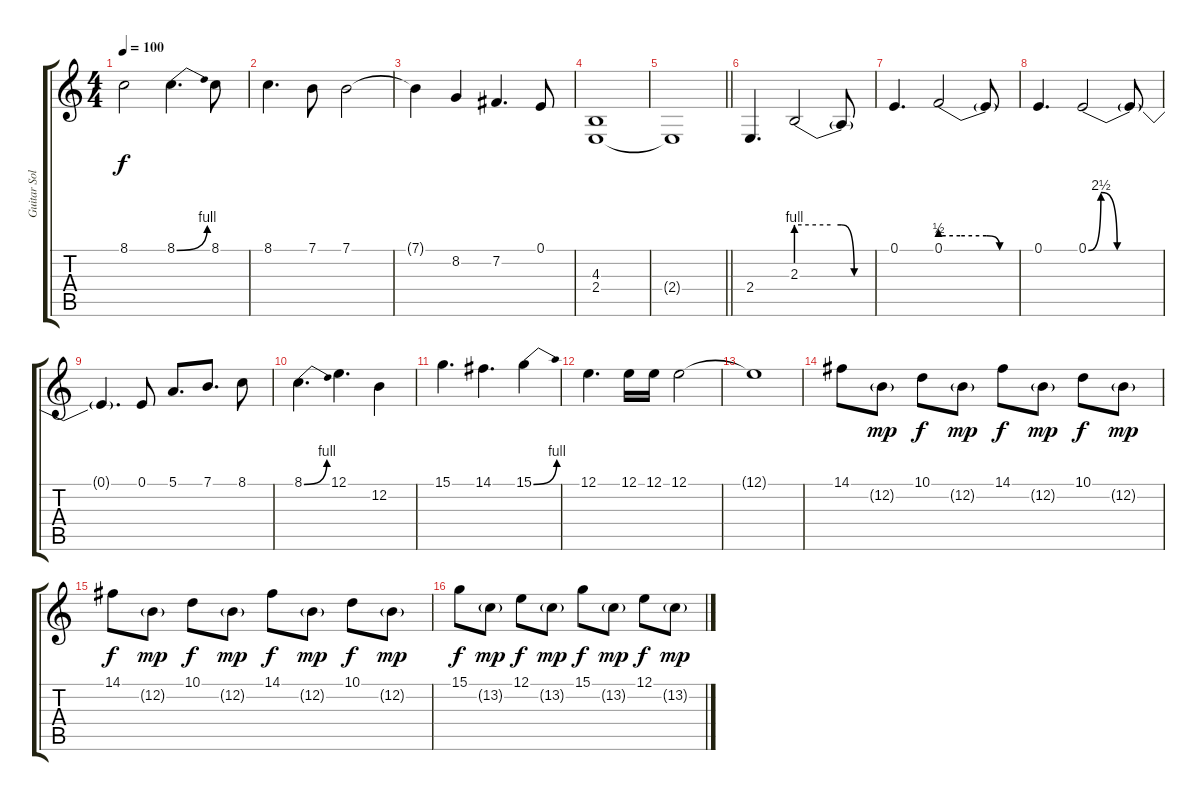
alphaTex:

\track ("Guitar Solo" "Guitar Sol") {instrument lead2sawtooth}
\staff {score tabs}
\tuning (E4 B3 G3 D3 A2 E2) {hide}
\ts (4 4)
\tempo 100
\clef g2
\ks c
8.1{t}.2{dy f} 8.1{be (bend 0 0 60 4)}.4{d} 8.1.8 |
8.1.4{d} 7.1.8 7.1.2 |
7.1{t}.4 8.2.4 7.2.4{d} 0.1.8 |
(4.3 2.4).1 |
\barLineRight lightlight
2.4{t}.1 |
2.4.4{d} 2.3{be (custom 0 4 15 4 26 4 34 4 44 0 60 0)}.2 2.3{t}.8 |
0.1.4{d} 0.1{be (custom 0 2 15 2 35 2 45 0 60 0)}.2 0.1{t}.8 |
0.1.4{d} 0.1{be (custom 0 0 10 10 23 0 36 0 60 0)}.2 0.1{t}.8 |
0.1{t}.4{d} 0.1.8 5.1.8{d} 7.1.8{d} 8.1.8 |
8.1{be (bend 0 0 60 4)}.4{d} 12.1.4{d} 12.2.4 |
15.1.4{d} 14.1.4{d} 15.1{be (bend 0 0 60 4)}.4 |
12.1.4{d} 12.1.16 12.1.16 12.1.2 |
12.1{t}.1{volume 10 instrument vibraphone} |
14.1.8 12.2{g}.8{dy mp} 10.1.8{dy f} 12.2{g}.8{dy mp} 14.1.8{dy f} 12.2{g}.8{dy mp} 10.1.8{dy f} 12.2{g}.8{dy mp} |
14.1.8{dy f} 12.2{g}.8{dy mp} 10.1.8{dy f} 12.2{g}.8{dy mp} 14.1.8{dy f} 12.2{g}.8{dy mp} 10.1.8{dy f} 12.2{g}.8{dy mp} |
15.1.8{dy f} 13.2{g}.8{dy mp} 12.1.8{dy f} 13.2{g}.8{dy mp} 15.1.8{dy f} 13.2{g}.8{dy mp} 12.1.8{dy f} 13.2{g}.8{dy mp}
